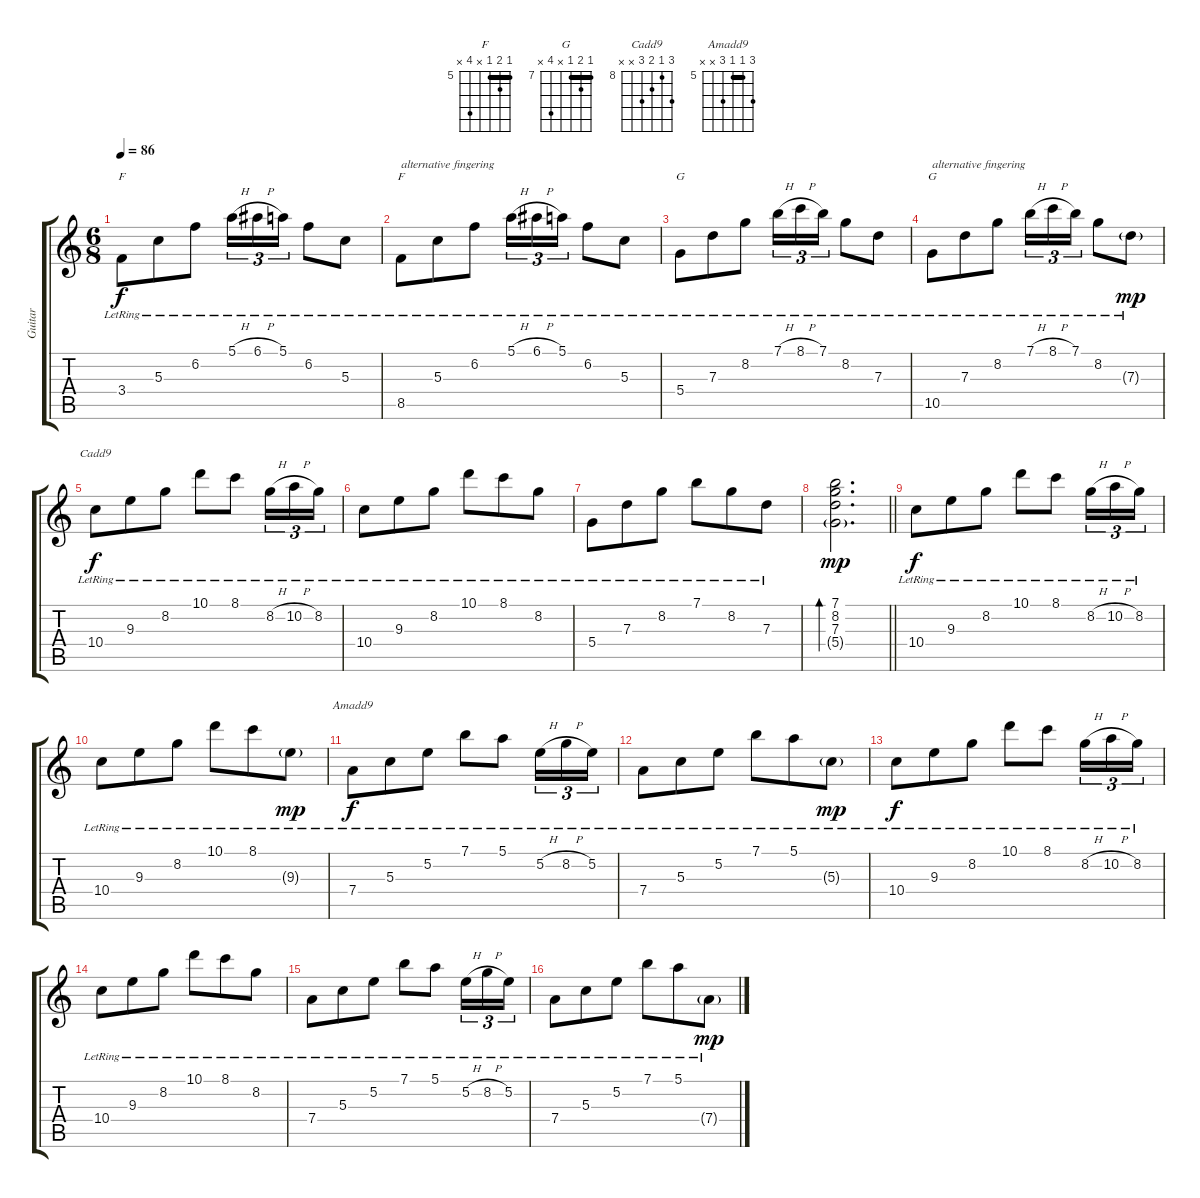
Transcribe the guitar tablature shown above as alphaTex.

\track ("Guitar" "Guitar") {instrument electricguitarjazz}
\staff {score tabs}
\tuning (E4 B3 G3 D3 A2 E2) {hide}
\chord ("F" 5 6 5 3 x x) {firstfret 3}
\chord ("F" 5 6 5 x 8 x) {firstfret 5 barre 5}
\chord ("G" 7 8 7 5 x x) {firstfret 5}
\chord ("G" 7 8 7 x 10 x) {firstfret 7 barre 7}
\chord ("Cadd9" 10 8 9 10 x x) {firstfret 8 barre 8}
\chord ("Amadd9" 7 5 5 7 x x) {firstfret 5 barre 5}
\ts (6 8)
\tempo 86
\clef g2
\ks c
3.4{lr}.8{ch "F" dy f} 5.3{lr}.8 6.2{lr}.8 5.1{h lr}.16{tu (3 2)} 6.1{h lr}.16{tu (3 2)} 5.1{lr}.16{tu (3 2)} 6.2{lr}.8 5.3{lr}.8 |
8.5{lr}.8{ch "F" txt "alternative fingering"} 5.3{lr}.8 6.2{lr}.8 5.1{h lr}.16{tu (3 2)} 6.1{h lr}.16{tu (3 2)} 5.1{lr}.16{tu (3 2)} 6.2{lr}.8 5.3{lr}.8 |
5.4{lr}.8{ch "G"} 7.3{lr}.8 8.2{lr}.8 7.1{h lr}.16{tu (3 2)} 8.1{h lr}.16{tu (3 2)} 7.1{lr}.16{tu (3 2)} 8.2{lr}.8 7.3{lr}.8 |
10.5{lr}.8{ch "G" txt "alternative fingering"} 7.3{lr}.8 8.2{lr}.8 7.1{h lr}.16{tu (3 2)} 8.1{h lr}.16{tu (3 2)} 7.1{lr}.16{tu (3 2)} 8.2{lr}.8 7.3{g lr}.8{dy mp} |
10.4{lr}.8{ch "Cadd9" dy f} 9.3{lr}.8 8.2{lr}.8 10.1{lr}.8 8.1{lr}.8 8.2{h lr}.16{tu (3 2)} 10.2{h lr}.16{tu (3 2)} 8.2{lr}.16{tu (3 2)} |
10.4{lr}.8 9.3{lr}.8 8.2{lr}.8 10.1{lr}.8 8.1{lr}.8 8.2{lr}.8 |
5.4{lr}.8 7.3{lr}.8 8.2{lr}.8 7.1{lr}.8 8.2{lr}.8 7.3{lr}.8 |
\barLineRight lightlight
(7.1 8.2 7.3 5.4{g}).2{d bd 120 dy mp} |
10.4{lr}.8{dy f} 9.3{lr}.8 8.2{lr}.8 10.1{lr}.8 8.1{lr}.8 8.2{h lr}.16{tu (3 2)} 10.2{h lr}.16{tu (3 2)} 8.2{lr}.16{tu (3 2)} |
10.4{lr}.8 9.3{lr}.8 8.2{lr}.8 10.1{lr}.8 8.1{lr}.8 9.3{g lr}.8{dy mp} |
7.4{lr}.8{ch "Amadd9" dy f} 5.3{lr}.8 5.2{lr}.8 7.1{lr}.8 5.1{lr}.8 5.2{h lr}.16{tu (3 2)} 8.2{h lr}.16{tu (3 2)} 5.2{lr}.16{tu (3 2)} |
7.4{lr}.8 5.3{lr}.8 5.2{lr}.8 7.1{lr}.8 5.1{lr}.8 5.3{g lr}.8{dy mp} |
10.4{lr}.8{dy f} 9.3{lr}.8 8.2{lr}.8 10.1{lr}.8 8.1{lr}.8 8.2{h lr}.16{tu (3 2)} 10.2{h lr}.16{tu (3 2)} 8.2{lr}.16{tu (3 2)} |
10.4{lr}.8 9.3{lr}.8 8.2{lr}.8 10.1{lr}.8 8.1{lr}.8 8.2{lr}.8 |
7.4{lr}.8 5.3{lr}.8 5.2{lr}.8 7.1{lr}.8 5.1{lr}.8 5.2{h lr}.16{tu (3 2)} 8.2{h lr}.16{tu (3 2)} 5.2{lr}.16{tu (3 2)} |
7.4{lr}.8 5.3{lr}.8 5.2{lr}.8 7.1{lr}.8 5.1{lr}.8 7.4{g lr}.8{dy mp}
